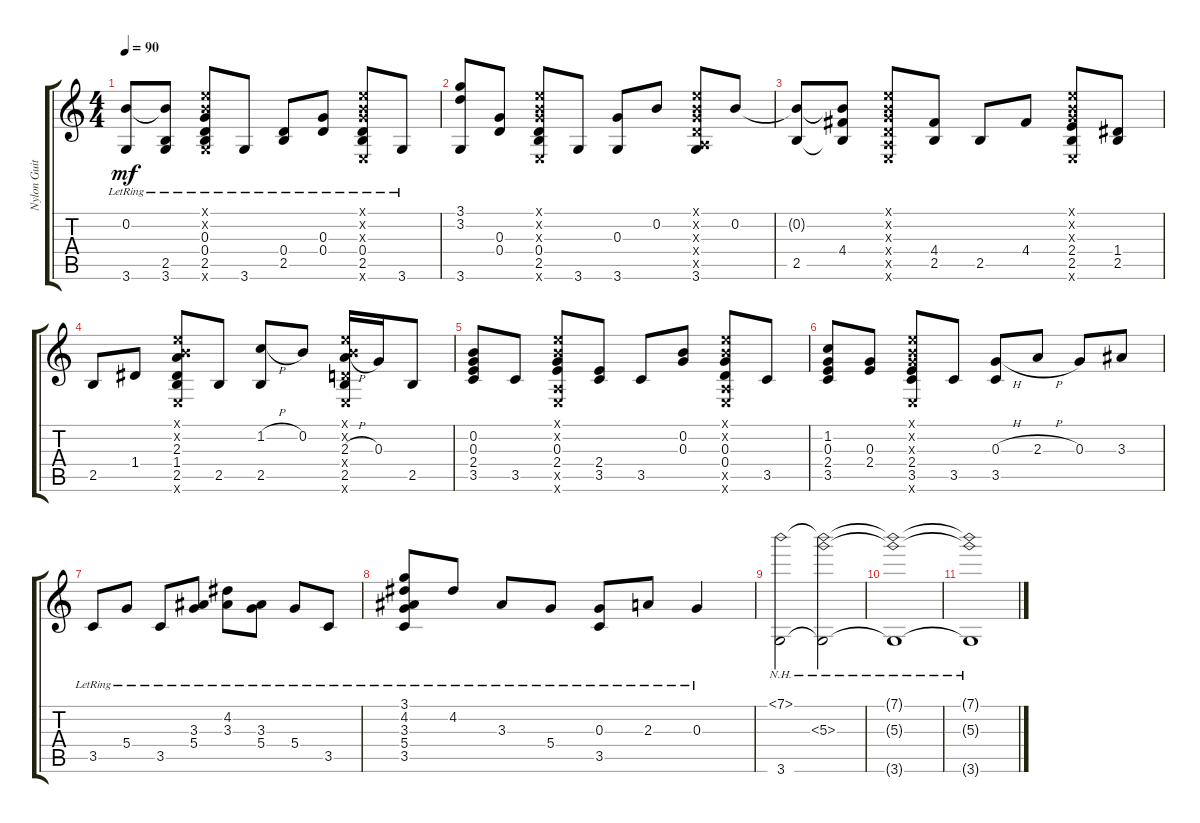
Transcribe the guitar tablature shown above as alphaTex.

\track ("Nylon Guitar" "Nylon Guit") {instrument acousticguitarnylon}
\staff {score tabs}
\tuning (E4 B3 G3 D3 A2 E2) {hide}
\ts (4 4)
\tempo 90
\clef g2
\ks c
(0.2{t} 3.6{lr}).8{dy mf} (0.2{t} 2.5{lr} 3.6{lr}).8 (0.1{x} 0.2{x} 0.3{lr} 0.4{lr} 2.5{lr} 3.6{x}).8 3.6{lr}.8 (0.4{lr} 2.5{lr}).8 (0.3{lr} 0.4{lr}).8 (0.1{x} 0.2{x} 0.3{x} 0.4{lr} 2.5{lr} 0.6{x}).8 3.6{lr}.8 |
(3.1 3.2 3.6).8 (0.3 0.4).8 (0.1{x} 0.2{x} 0.3{x} 0.4 2.5 0.6{x}).8 3.6.8 (0.3 3.6).8 0.2.8 (0.1{x} 0.2{x} 0.3{x} 0.4{x} 0.5{x} 3.6).8 0.2.8 |
(0.2{t} 2.5).8 (0.2{t} 4.4 2.5{t}).8 (0.1{x} 0.2{x} 0.3{x} 0.4{x} 0.5{x} 0.6{x}).8 (4.4 2.5).8 2.5.8 4.4.8 (0.1{x} 0.2{x} 0.3{x} 2.4 2.5 0.6{x}).8 (1.4 2.5).8 |
2.5.8 1.4.8 (0.1{x} 0.2{x} 2.3 1.4 2.5 0.6{x}).8 2.5.8 (1.2{h} 2.5).8 0.2.8 (0.1{x} 0.2{x} 2.3{h} 0.4{x} 2.5 0.6{x}).16 0.3.16 2.5.8 |
(0.2 0.3 2.4 3.5).8 3.5.8 (0.1{x} 0.2{x} 0.3 2.4 0.5{x} 0.6{x}).8 (2.4 3.5).8 3.5.8 (0.2 0.3).8 (0.1{x} 0.2{x} 0.3 0.4 0.5{x} 0.6{x}).8 3.5.8 |
(1.2 0.3 2.4 3.5).8 (0.3 2.4).8 (0.1{x} 0.2{x} 0.3{x} 2.4 3.5 0.6{x}).8 3.5.8 (0.3{h} 3.5).8 2.3{h}.8 0.3.8 3.3.8 |
3.5{lr}.8 5.4{lr}.8 3.5{lr}.8 (3.3{lr} 5.4{lr}).8 (4.2{lr} 3.3{lr}).8 (3.3{lr} 5.4{lr}).8 5.4{lr}.8 3.5{lr}.8 |
(3.1{lr} 4.2{lr} 3.3{lr} 5.4{lr} 3.5{lr}).8 4.2{lr}.8 3.3{lr}.8 5.4{lr}.8 (0.3{lr} 3.5{lr}).8 2.3{lr}.8 0.3{lr}.4 |
(7.1{nh} 3.6).2 (7.1{nh t} 5.3{nh} 3.6{t}).2 |
(7.1{nh t} 5.3{nh t} 3.6{t}).1 |
(7.1{nh t} 5.3{nh t} 3.6{t}).1
